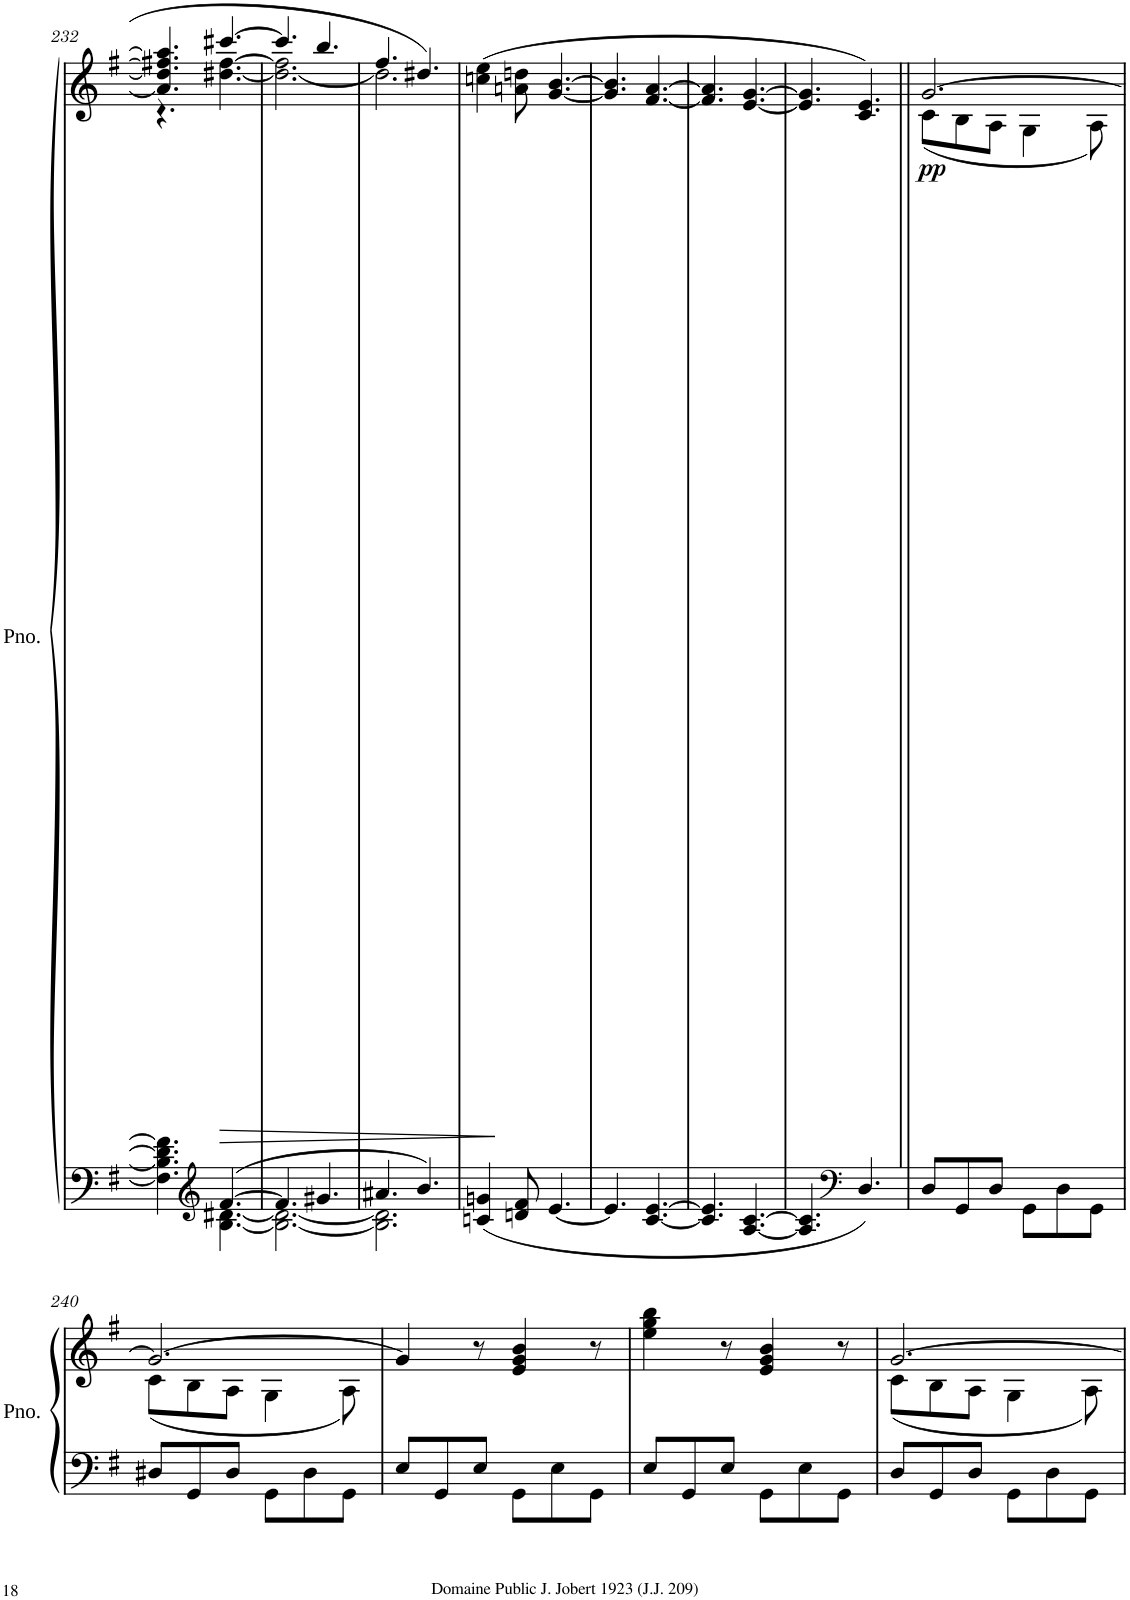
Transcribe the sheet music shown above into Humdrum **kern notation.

**kern	**kern	**dynam
*part1	*part1	*part1
*staff2	*staff1	*staff1/2
*I"Piano	*	*
*I'Pno.	*	*
!!LO:PB:g=z
*clefF4	*clefG2	*
*k[f#]	*k[f#]	*
*M6/8	*M6/8	*
=232	=232	=232
*^	*^	*
4.F#\] 4.B\] 4.d#\] 4.f#\]	4.ryy	4.a#/] 4.dd#/] 4.ff#X/] 4.aa#/]	4.r	.
*clefG2	*	*	*	*
!	!	!	!	!LO:HP:b
[4.f#/	[4.B\ [4.d#X\	[4.ccc#X/	[4.dd#X\ [>4.ff#\	>
=233	=233	=233	=233	=233
4.f#/]	2.B\_ 2.d#\_	4.ccc#/]	2.dd#\_ 2.ff#\]	.
4.g#X/	.	4.bb/	.	.
=234	=234	=234	=234	=234
4.a#X/	2.B\] 2.d#\]	4.ff#/	2.dd#\]	.
4.b/	.	4.dd#X/	.	.
*v	*v	*	*	*
*	*v	*v	*
.	.	]
=235	=235	=235
4cn/ 4gn/	(4ccn\ 4ee\	.
8dn/ 8f#/	8an\ 8ddn\	.
[4.e/	[4.g/ [>4.b/	.
=236	=236	=236
4.e/]	4.g/] 4.b/]	.
[4.c/ [>4.e/	[4.f#/ [>4.a/	.
=237	=237	=237
4.c/] 4.e/]	4.f#/] 4.a/]	.
[<4.A/ [>4.c/	[4.e/ [>4.g/	.
=238	=238	=238
4.A/] 4.c/]	4.e/] 4.g/]	.
*clefF4	*	*
4.D/	4.c/ 4.e/)	.
=239||	=239||	=239||
*	*^	*
!	!	!	!LO:DY:b
8D/L	[2.g/	(8c\L	pp
8GG/	.	8B\	.
8D/J	.	8A\J	.
8GG\L	.	4G\	.
8D\	.	.	.
8GG\J	.	8A\)	.
!!LO:LB:g=z	!!
=240	=240	=240	=240
8D#X/L	2.g/_	(8c\L	.
8GG/	.	8B\	.
8D#/J	.	8A\J	.
8GG\L	.	4G\	.
8D#\	.	.	.
8GG\J	.	8A\)	.
*	*v	*v	*
=241	=241	=241
8E/L	4g/]	.
8GG/	.	.
8E/J	8r	.
8GG\L	4e/ 4g/ 4b/	.
8E\	.	.
8GG\J	8r	.
=242	=242	=242
8E/L	4ee\ 4gg\ 4bb\	.
8GG/	.	.
8E/J	8r	.
8GG\L	4e/ 4g/ 4b/	.
8E\	.	.
8GG\J	8r	.
=243	=243	=243
*	*^	*
8D/L	[2.g/	(8c\L	.
8GG/	.	8B\	.
8D/J	.	8A\J	.
8GG\L	.	4G\	.
8D\	.	.	.
8GG\J	.	8A\)	.
*	*v	*v	*
=	=	=
*-	*-	*-
